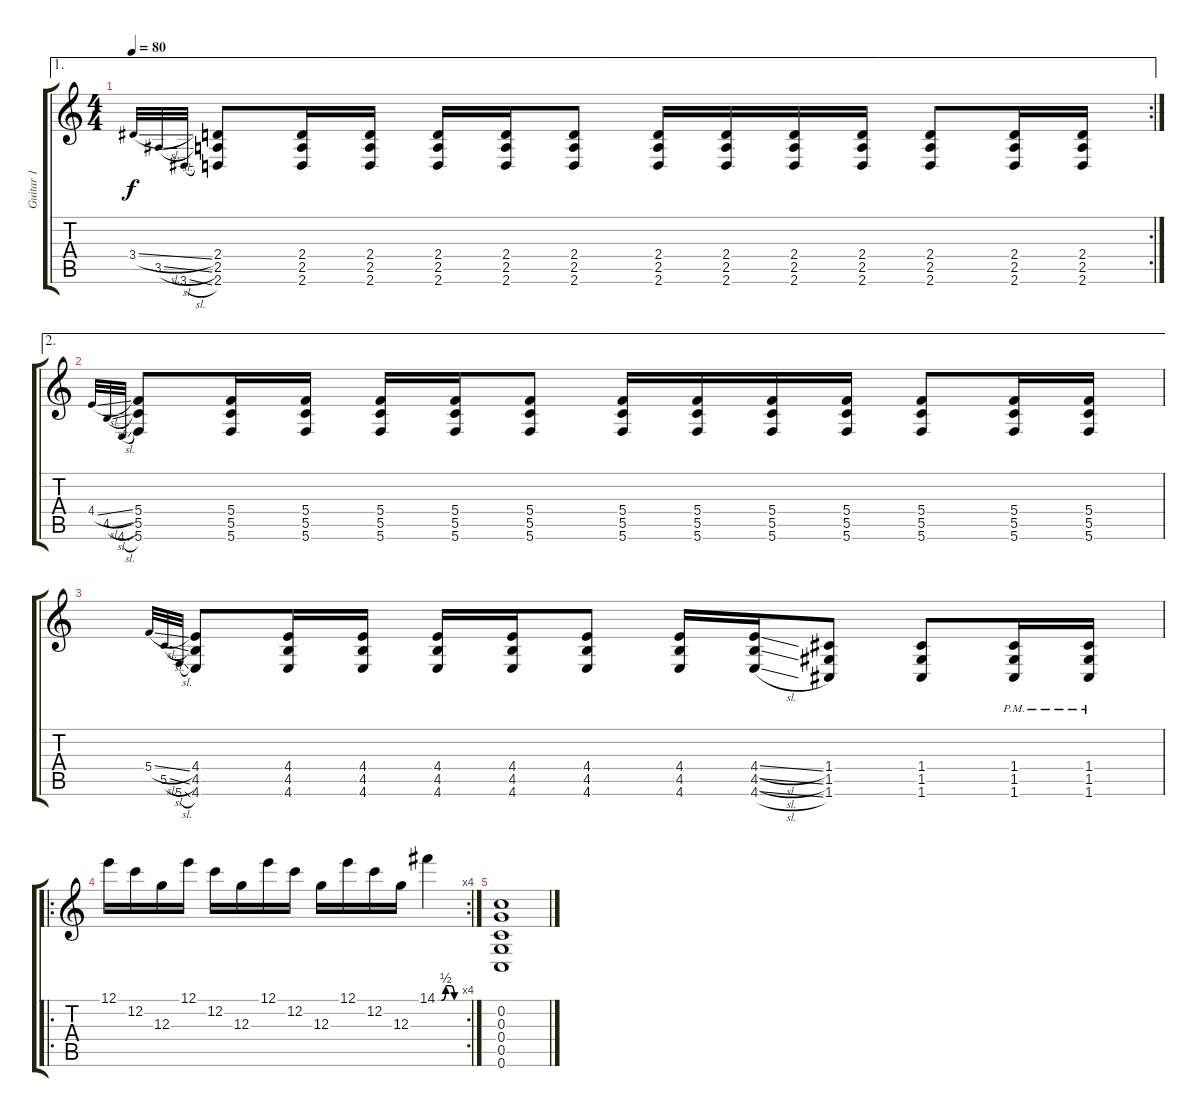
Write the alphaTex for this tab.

\track ("Guitar 1" "Guitar 1") {instrument distortionguitar}
\staff {score tabs}
\tuning (E4 C4 G3 C3 G2 C2) {hide}
\ae 1
\rc 2
\ts (4 4)
\tempo 80
\clef g2
\ks c
3.4{sl}.32{gr onbeat dy f} 3.5{sl}.32{gr onbeat} 3.6{sl}.32{gr onbeat} (2.4 2.5 2.6).8 (2.4 2.5 2.6).16 (2.4 2.5 2.6).16 (2.4 2.5 2.6).16 (2.4 2.5 2.6).16 (2.4 2.5 2.6).8 (2.4 2.5 2.6).16 (2.4 2.5 2.6).16 (2.4 2.5 2.6).16 (2.4 2.5 2.6).16 (2.4 2.5 2.6).8 (2.4 2.5 2.6).16 (2.4 2.5 2.6).16 |
\ae 2
4.4{sl}.32{gr onbeat} 4.5{sl}.32{gr onbeat} 4.6{sl}.32{gr onbeat} (5.4 5.5 5.6).8 (5.4 5.5 5.6).16 (5.4 5.5 5.6).16 (5.4 5.5 5.6).16 (5.4 5.5 5.6).16 (5.4 5.5 5.6).8 (5.4 5.5 5.6).16 (5.4 5.5 5.6).16 (5.4 5.5 5.6).16 (5.4 5.5 5.6).16 (5.4 5.5 5.6).8 (5.4 5.5 5.6).16 (5.4 5.5 5.6).16 |
5.4{sl}.32{gr onbeat} 5.5{sl}.32{gr onbeat} 5.6{sl}.32{gr onbeat} (4.4 4.5 4.6).8 (4.4 4.5 4.6).16 (4.4 4.5 4.6).16 (4.4 4.5 4.6).16 (4.4 4.5 4.6).16 (4.4 4.5 4.6).8 (4.4 4.5 4.6).16 (4.4{sl} 4.5{sl} 4.6{sl}).16 (1.4 1.5 1.6).8 (1.4 1.5 1.6).8 (1.4 1.5{pm} 1.6{pm}).16 (1.4 1.5{pm} 1.6{pm}).16 |
\ro
\rc 4
12.1.16 12.2.16 12.3.16 12.1.16 12.2.16 12.3.16 12.1.16 12.2.16 12.3.16 12.1.16 12.2.16 12.3.16 14.1{be (custom 0 0 10 0 20 2 30 2 40 0 60 0)}.4 |
(0.2 0.3 0.4 0.5 0.6).1
